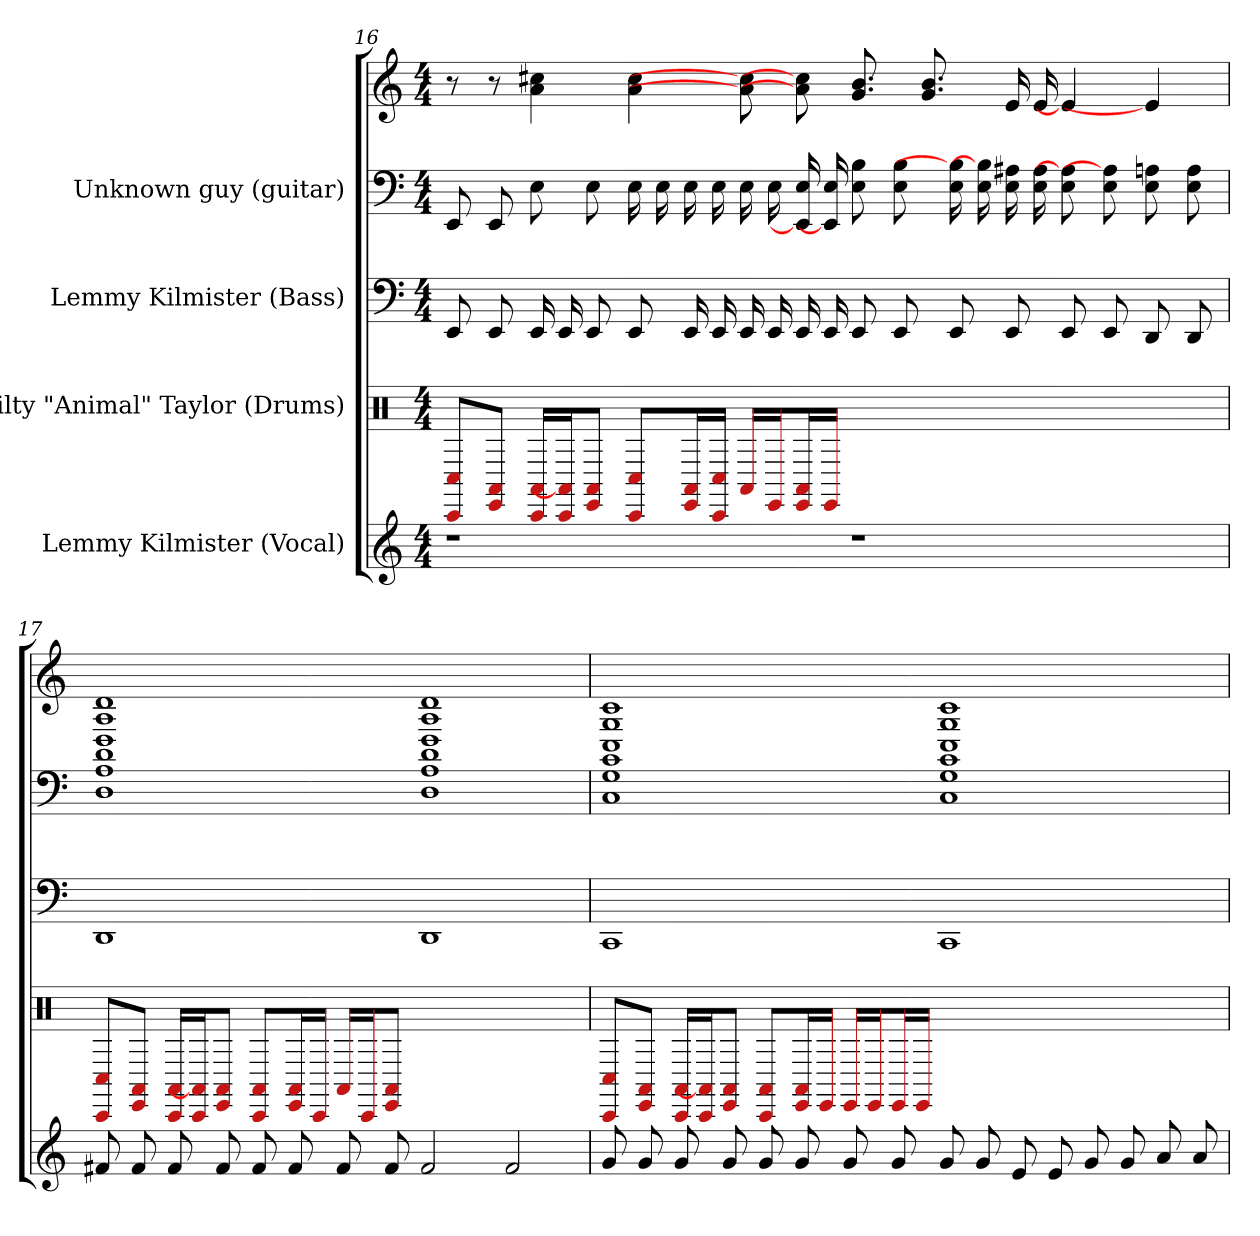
**kern	**kern	**kern	**kern	**kern
*part5	*part4	*part3	*part2	*part1
*staff5	*staff4	*staff3	*staff2	*staff1
*I"Lemmy Kilmister (Vocal)	*I"Philty "Animal" Taylor (Drums)	*I"Lemmy Kilmister (Bass)	*I"Unknown guy (guitar)	*I""Fast" Eddie Clarke (Guitar)
*	*clefX	*	*	*
*k[]	*k[]	*k[]	*k[]	*k[]
*M4/4	*M4/4	*M4/4	*M4/4	*M4/4
=16	=16	=16	=16	=16
1r	8C#/ 8CC/L	8EE	8EE	8r
.	8AA#/ 8EE/J	8EE	8EE	8r
.	16AA#/ 16CC/LL	16EE	8E	4cc# 4a
.	16AA#]/ 16CC/J	16EE	.	.
.	8AA#/ 8EE/J	8EE	8E	.
.	8C#/ 8CC/L	8EE	16E	4cc# 4a
.	.	.	16E	.
.	16AA#/ 16EE/L	16EE	16E	.
.	16C#/ 16CC/JJ	16EE	16E	.
.	16AA#/LL	16EE	16E	8cc#] 8a]
.	16EE/J	16EE	16E	.
.	16AA#/ 16EE/L	16EE	16E 16EE]	8cc#] 8a]
.	16EE/JJ	16EE	16E 16EE]	.
1r	1ryy	8EE	8B 8E	8.b 8.g
.	.	8EE	8B 8E	.
.	.	.	.	8.b 8.g
.	.	8EE	16B] 16E	.
.	.	.	16B] 16E	.
.	.	8EE	16A# 16E	16e
.	.	.	16A# 16E	16e
.	.	8EE	8A#] 8E	4e]
.	.	8EE	8A#] 8E	.
.	.	8DD	8A 8E	4e]
.	.	8DD	8A 8E	.
=17	=17	=17	=17	=17
8f#	8C#/ 8CC/L	1DD	1d 1A 1D	1d 1A 1D
8f#	8AA#/ 8EE/J	.	.	.
8f#	16AA#/ 16CC/LL	.	.	.
.	16AA#]/ 16CC/J	.	.	.
8f#	8AA#/ 8EE/J	.	.	.
8f#	8AA#/ 8CC/L	.	.	.
8f#	16AA#/ 16EE/L	.	.	.
.	16CC/JJ	.	.	.
8f#	16AA#/LL	.	.	.
.	16CC/J	.	.	.
8f#	8AA#/ 8EE/J	.	.	.
2f#	1ryy	1DD	1d 1A 1D	1d 1A 1D
2f#	.	.	.	.
=18	=18	=18	=18	=18
8g	8C#/ 8CC/L	1CC	1c 1G 1C	1c 1G 1C
8g	8AA#/ 8EE/J	.	.	.
8g	16AA#/ 16CC/LL	.	.	.
.	16AA#]/ 16CC/J	.	.	.
8g	8AA#/ 8EE/J	.	.	.
8g	8AA#/ 8CC/L	.	.	.
8g	16AA#/ 16EE/L	.	.	.
.	16EE/JJ	.	.	.
8g	16EE/LL	.	.	.
.	16EE/J	.	.	.
8g	16EE/L	.	.	.
.	16EE/JJ	.	.	.
8g	1ryy	1CC	1c 1G 1C	1c 1G 1C
8g	.	.	.	.
8e	.	.	.	.
8e	.	.	.	.
8g	.	.	.	.
8g	.	.	.	.
8a	.	.	.	.
8a	.	.	.	.
=	=	=	=	=
*-	*-	*-	*-	*-
